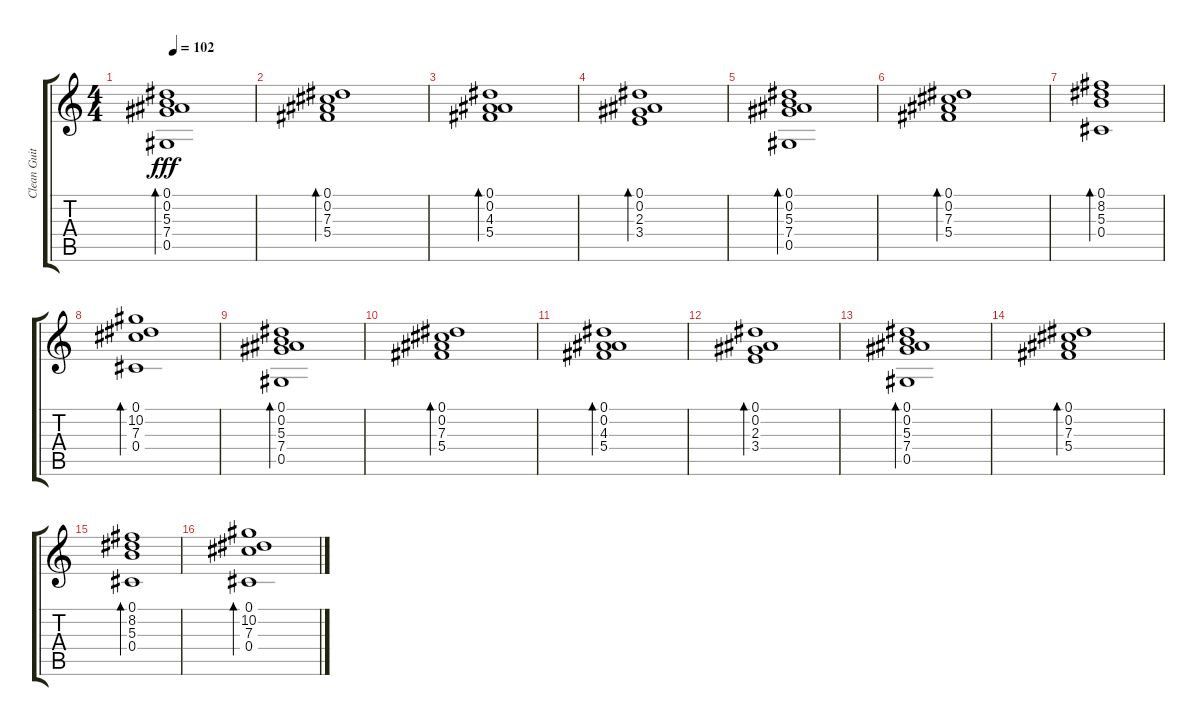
\track ("Clean Guitar" "Clean Guit") {instrument electricguitarclean}
\staff {score tabs}
\tuning (Eb4 Bb3 Gb3 Db3 Ab2 Eb2) {hide}
\ts (4 4)
\tempo 102
\clef g2
\ks aminor
(0.1 0.2 5.3 7.4 0.5).1{bd 240 dy fff} |
(0.1 0.2 7.3 5.4).1{bd 240} |
(0.1 0.2 4.3 5.4).1{bd 240} |
(0.1 0.2 2.3 3.4).1{bd 240} |
(0.1 0.2 5.3 7.4 0.5).1{bd 240} |
(0.1 0.2 7.3 5.4).1{bd 240} |
(0.1 8.2 5.3 0.4).1{bd 240} |
(0.1 10.2 7.3 0.4).1{bd 240} |
(0.1 0.2 5.3 7.4 0.5).1{bd 240} |
(0.1 0.2 7.3 5.4).1{bd 240} |
(0.1 0.2 4.3 5.4).1{bd 240} |
(0.1 0.2 2.3 3.4).1{bd 240} |
(0.1 0.2 5.3 7.4 0.5).1{bd 240} |
(0.1 0.2 7.3 5.4).1{bd 240} |
(0.1 8.2 5.3 0.4).1{bd 240} |
(0.1 10.2 7.3 0.4).1{bd 240}
